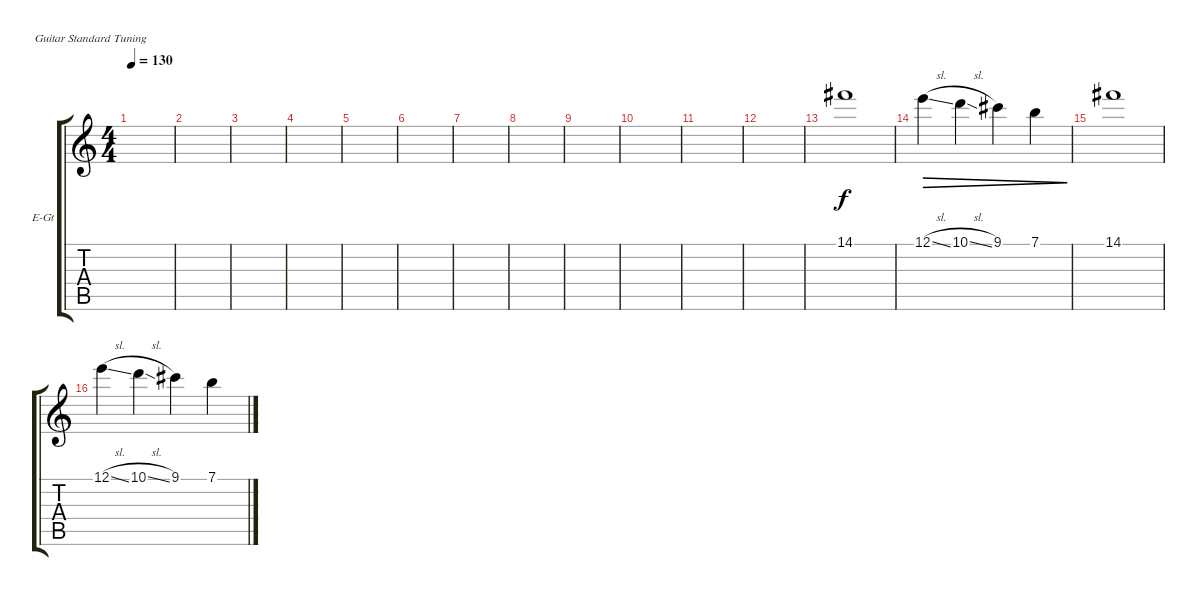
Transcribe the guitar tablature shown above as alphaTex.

\defaultSystemsLayout 4
\bracketExtendMode groupsimilarinstruments
\firstSystemTrackNameOrientation horizontal
\otherSystemsTrackNameOrientation horizontal
\track ("Electric Guitar" "E-Gt") {instrument overdrivenguitar}
\staff {score tabs}
\tuning (E4 B3 G3 D3 A2 E2)
\ts (4 4)
\tempo 130
\clef g2
\ks c
|
|
|
|
|
|
|
|
|
|
|
|
14.1.1 |
12.1{sl}.4{dec} 10.1{sl}.4{dec} 9.1.4{dec} 7.1.4{dec} |
14.1.1 |
12.1{sl}.4 10.1{sl}.4 9.1.4 7.1.4
